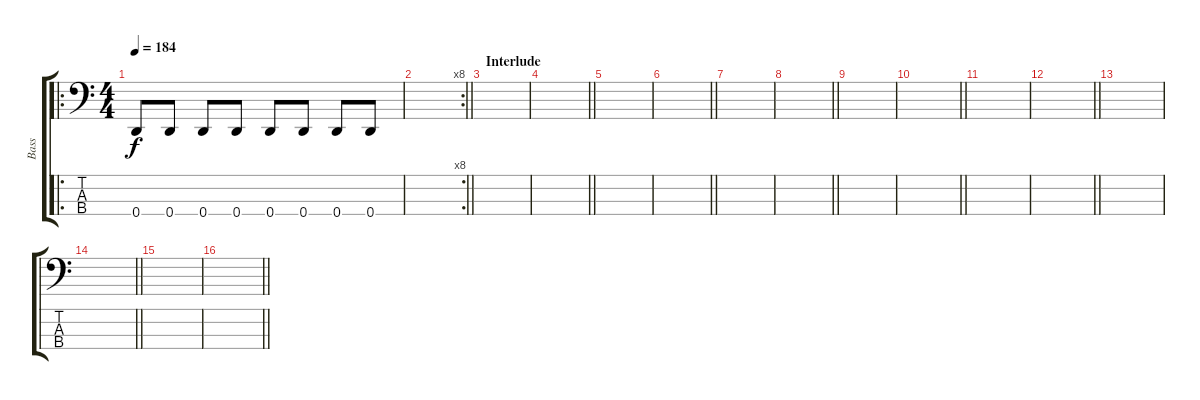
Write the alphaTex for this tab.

\track ("Bass" "Bass") {instrument electricbassfinger}
\staff {score tabs}
\tuning (G2 D2 A1 D1) {hide}
\ro
\ts (4 4)
\tempo 184
\clef f4
\ks c
0.4.8{dy f} 0.4.8 0.4.8 0.4.8 0.4.8 0.4.8 0.4.8 0.4.8 |
\rc 8
\barLineRight lightlight
|
\section ("" "Interlude")
|
\barLineRight lightlight
|
|
\barLineRight lightlight
|
|
\barLineRight lightlight
|
|
\barLineRight lightlight
|
|
\barLineRight lightlight
|
|
\barLineRight lightlight
|
|
\barLineRight lightlight
